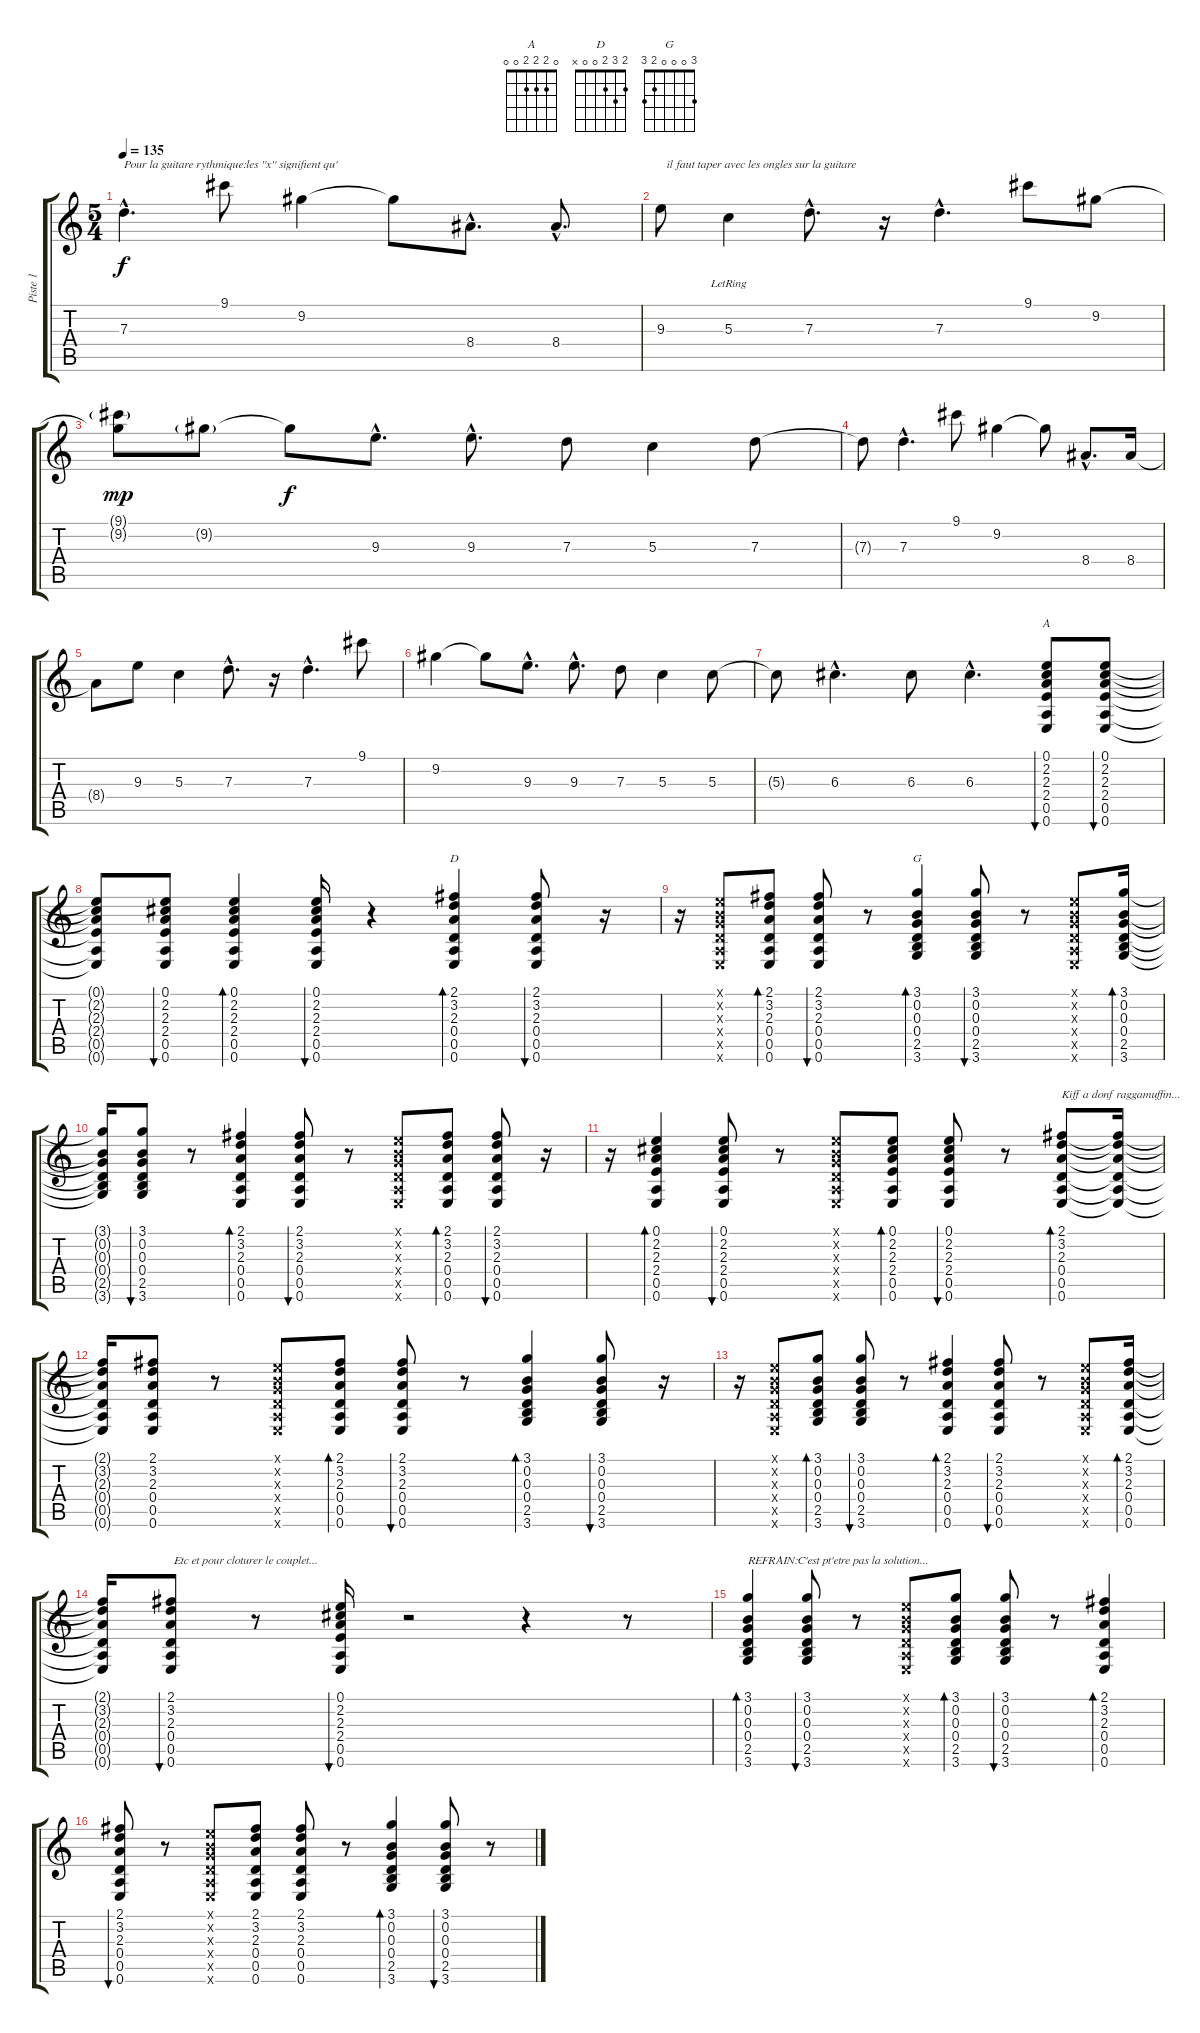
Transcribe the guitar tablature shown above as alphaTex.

\track ("Piste 1" "Piste 1") {instrument acousticguitarnylon}
\staff {score tabs}
\tuning (E4 B3 G3 D3 A2 E2) {hide}
\chord ("A" 0 2 2 2 0 0)
\chord ("D" 2 3 2 0 0 x)
\chord ("G" 3 0 0 0 2 3)
\ts (5 4)
\tempo 135
\clef g2
\ks c
7.3{hac}.4{d txt "Pour la guitare rythmique:les ''x'' signifient qu'" dy f instrument acousticguitarnylon} 9.1.8 9.2.4 9.2{t}.8 8.4{hac}.8{d} 8.4{hac}.8{d} |
9.3.8{txt "  il faut taper avec les ongles sur la guitare"} 5.3{lr}.4 7.3{hac}.8{d} r.16 7.3{hac}.4{d} 9.1.8 9.2.8 |
(9.1{g} 9.2{t}).8{dy mp} 9.2{g}.8 9.2{t}.8{dy f} 9.3{hac}.8{d} 9.3{hac}.8{d} 7.3.8 5.3.4 7.3.8 |
7.3{t}.8 7.3{hac}.4{d} 9.1.8 9.2.4 9.2{t}.8 8.4{hac}.8{d} 8.4.16 |
8.4{t}.8 9.3.8 5.3.4 7.3{hac}.8{d} r.16 7.3{hac}.4{d} 9.1.8 |
9.2.4 9.2{t}.8 9.3{hac}.8{d} 9.3{hac}.8{d} 7.3.8 5.3.4 5.3.8 |
5.3{t}.8 6.3{hac}.4{d} 6.3.8 6.3{hac}.4{d} (0.1 2.2 2.3 2.4 0.5 0.6).8{bu 60 ch "A"} (0.1 2.2 2.3 2.4 0.5 0.6).8{bu 60} |
(0.1{t} 2.2{t} 2.3{t} 2.4{t} 0.5{t} 0.6{t}).8 (0.1 2.2 2.3 2.4 0.5 0.6).8{bu 60} (0.1 2.2 2.3 2.4 0.5 0.6).4{bd 60} (0.1 2.2 2.3 2.4 0.5 0.6).16{bu 60} r.4 (2.1 3.2 2.3 0.4 0.5 0.6).4{bd 60 ch "D"} (2.1 3.2 2.3 0.4 0.5 0.6).8{bu 60} r.16 |
r.16 (0.1{x} 0.2{x} 0.3{x} 0.4{x} 0.5{x} 0.6{x}).8 (2.1 3.2 2.3 0.4 0.5 0.6).8{bd 60} (2.1 3.2 2.3 0.4 0.5 0.6).8{bu 60} r.8 (3.1 0.2 0.3 0.4 2.5 3.6).4{bd 60 ch "G"} (3.1 0.2 0.3 0.4 2.5 3.6).8{bu 60} r.8 (0.1{x} 0.2{x} 0.3{x} 0.4{x} 0.5{x} 0.6{x}).8 (3.1 0.2 0.3 0.4 2.5 3.6).16{bd 60} |
(3.1{t} 0.2{t} 0.3{t} 0.4{t} 2.5{t} 3.6{t}).16 (3.1 0.2 0.3 0.4 2.5 3.6).8{bu 60} r.8 (2.1 3.2 2.3 0.4 0.5 0.6).4{bd 60} (2.1 3.2 2.3 0.4 0.5 0.6).8{bu 60} r.8 (0.1{x} 0.2{x} 0.3{x} 0.4{x} 0.5{x} 0.6{x}).8 (2.1 3.2 2.3 0.4 0.5 0.6).8{bd 60} (2.1 3.2 2.3 0.4 0.5 0.6).8{bu 60} r.16 |
r.16 (0.1 2.2 2.3 2.4 0.5 0.6).4{bd 60} (0.1 2.2 2.3 2.4 0.5 0.6).8{bu 60} r.8 (0.1{x} 0.2{x} 0.3{x} 0.4{x} 0.5{x} 0.6{x}).8 (0.1 2.2 2.3 2.4 0.5 0.6).8{bd 60} (0.1 2.2 2.3 2.4 0.5 0.6).8{bu 60} r.8 (2.1 3.2 2.3 0.4 0.5 0.6).8{bd 60 txt "Kiff a donf raggamuffin..."} (2.1{t} 3.2{t} 2.3{t} 0.4{t} 0.5{t} 0.6{t}).16 |
(2.1{t} 3.2{t} 2.3{t} 0.4{t} 0.5{t} 0.6{t}).16 (2.1 3.2 2.3 0.4 0.5 0.6).8 r.8 (0.1{x} 0.2{x} 0.3{x} 0.4{x} 0.5{x} 0.6{x}).8 (2.1 3.2 2.3 0.4 0.5 0.6).8{bd 60} (2.1 3.2 2.3 0.4 0.5 0.6).8{bu 60} r.8 (3.1 0.2 0.3 0.4 2.5 3.6).4{bd 60} (3.1 0.2 0.3 0.4 2.5 3.6).8{bu 60} r.16 |
r.16 (0.1{x} 0.2{x} 0.3{x} 0.4{x} 0.5{x} 0.6{x}).8 (3.1 0.2 0.3 0.4 2.5 3.6).8{bd 60} (3.1 0.2 0.3 0.4 2.5 3.6).8{bu 60} r.8 (2.1 3.2 2.3 0.4 0.5 0.6).4{bd 60} (2.1 3.2 2.3 0.4 0.5 0.6).8{bu 60} r.8 (0.1{x} 0.2{x} 0.3{x} 0.4{x} 0.5{x} 0.6{x}).8 (2.1 3.2 2.3 0.4 0.5 0.6).16{bd 60} |
(2.1{t} 3.2{t} 2.3{t} 0.4{t} 0.5{t} 0.6{t}).16 (2.1 3.2 2.3 0.4 0.5 0.6).8{bu 60 txt " Etc et pour cloturer le couplet..."} r.8 (0.1 2.2 2.3 2.4 0.5 0.6).16{bu 60} r.2 r.4 r.8 |
(3.1 0.2 0.3 0.4 2.5 3.6).4{bd 60 txt "REFRAIN:C'est pt'etre pas la solution..."} (3.1 0.2 0.3 0.4 2.5 3.6).8{bu 60} r.8 (0.1{x} 0.2{x} 0.3{x} 0.4{x} 0.5{x} 0.6{x}).8 (3.1 0.2 0.3 0.4 2.5 3.6).8{bd 60} (3.1 0.2 0.3 0.4 2.5 3.6).8{bu 60} r.8 (2.1 3.2 2.3 0.4 0.5 0.6).4{bd 60} |
(2.1 3.2 2.3 0.4 0.5 0.6).8{bu 60} r.8 (0.1{x} 0.2{x} 0.3{x} 0.4{x} 0.5{x} 0.6{x}).8 (2.1 3.2 2.3 0.4 0.5 0.6).8 (2.1 3.2 2.3 0.4 0.5 0.6).8 r.8 (3.1 0.2 0.3 0.4 2.5 3.6).4{bd 60} (3.1 0.2 0.3 0.4 2.5 3.6).8{bu 60} r.8
